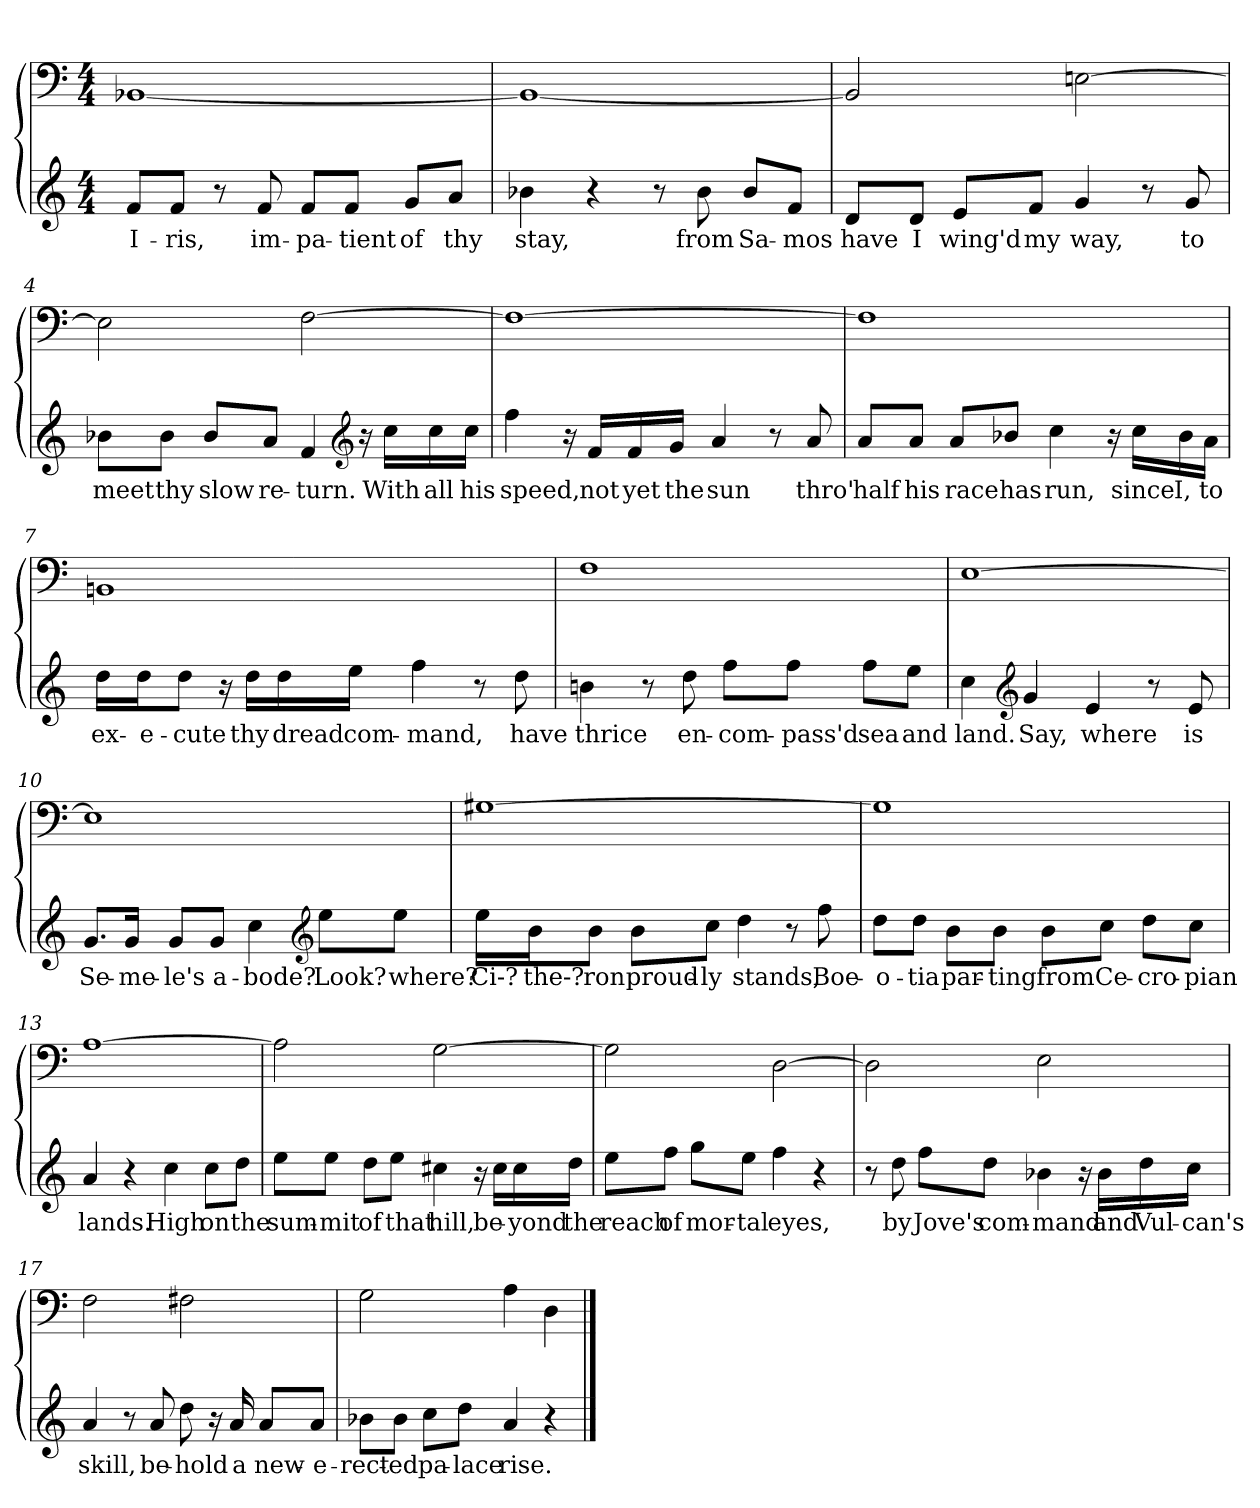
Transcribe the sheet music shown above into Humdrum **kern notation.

**kern	**text	**kern
*part1	*part1	*part1
*staff2	*staff2	*staff1
*clefG2	*	*clefF4
*k[]	*	*k[]
*a:	*	*a:
*M4/4	*	*M4/4
=1	=1	=1
8f/L	I-	[1BB-X/
8f/J	-ris,	.
8r	.	.
8f/	im-	.
8f/L	-pa-	.
8f/J	-tient	.
8g/L	of	.
8a/J	thy	.
=2	=2	=2
4b-X\	stay,	1BB-/_
4r	.	.
8r	.	.
8b-\	from	.
8b-/L	Sa-	.
8f/J	-mos	.
=3	=3	=3
8d/L	have	2BB-/]
8d/J	I	.
8e/L	wing'd	.
8f/J	my	.
4g/	way,	[2En\
8r	.	.
8g/	to	.
=4	=4	=4
8b-X\L	meet	2E\]
8b-\J	thy	.
8b-/L	slow	.
8a/J	re-	.
4f/	-turn.	[2F\
*clefG2	*	*
16r	.	.
16cc\LL	With	.
16cc\	all	.
16cc\JJ	his	.
=5	=5	=5
4ff\	speed,	1F\_
16r	.	.
16f/LL	not	.
16f/	yet	.
16g/JJ	the	.
4a/	sun	.
8r	.	.
8a/	thro'	.
=6	=6	=6
8a/L	half	1F\]
8a/J	his	.
8a/L	race	.
8b-X/J	has	.
4cc\	run,	.
16r	.	.
16cc\LL	since	.
16b-\	I,	.
16a\JJ	to	.
=7	=7	=7
16dd\LL	ex-	1BBn/
16dd\J	-e-	.
8dd\J	-cute	.
16r	.	.
16dd\LL	thy	.
16dd\	dread	.
16ee\JJ	com-	.
4ff\	-mand,	.
8r	.	.
8dd\	have	.
=8	=8	=8
4bn\	thrice	1F\
8r	.	.
8dd\	en-	.
8ff\L	-com-	.
8ff\J	-pass'd	.
8ff\L	sea	.
8ee\J	and	.
=9	=9	=9
4cc\	land.	[1E\
*clefG2	*	*
4g/	Say,	.
4e/	where	.
8r	.	.
8e/	is	.
=10	=10	=10
8.g/L	Se-	1E\]
16g/Jk	-me-	.
8g/L	-le's	.
8g/J	a-	.
4cc\	-bode?	.
*clefG2	*	*
8ee\L	Look?	.
8ee\J	where?	.
=11	=11	=11
16ee\LL	Ci-?	[1G#X\
16b\J	-the-?	.
8b\J	-ron	.
8b\L	proud-	.
8cc\J	-ly	.
4dd\	stands,	.
8r	.	.
8ff\	Boe-	.
=12	=12	=12
8dd\L	-o-	1G#\]
8dd\J	-tia	.
8b\L	par-	.
8b\J	-ting	.
8b\L	from	.
8cc\J	Ce-	.
8dd\L	-cro-	.
8cc\J	-pian	.
=13	=13	=13
4a/	lands.	[1A\
4r	.	.
4cc\	High	.
8cc\L	on	.
8dd\J	the	.
=14	=14	=14
8ee\L	sum-	2A\]
8ee\J	-mit	.
8dd\L	of	.
8ee\J	that	.
4cc#X\	hill,	[2G\
16r	.	.
16cc#\LL	be-	.
16cc#\	-yond	.
16dd\JJ	the	.
=15	=15	=15
8ee\L	reach	2G\]
8ff\J	of	.
8gg\L	mor-	.
8ee\J	-tal	.
4ff\	eyes,	[2D\
4r	.	.
=16	=16	=16
8r	.	2D\]
8dd\	by	.
8ff\L	Jove's	.
8dd\J	com-	.
4b-X\	-mand	2E\
16r	.	.
16b-\LL	and	.
16dd\	Vul-	.
16cc\JJ	-can's	.
=17	=17	=17
4a/	skill,	2F\
8r	.	.
8a/	be-	.
8dd\	-hold	2F#X\
16r	.	.
16a/	a	.
8a/L	new-	.
8a/J	-e-	.
=18	=18	=18
8b-X\L	-rect-	2G\
8b-\J	-ed	.
8cc\L	pa-	.
8dd\J	-lace	.
4a/	rise.	4A\
4r	.	4D\
==	==	==
*-	*-	*-
